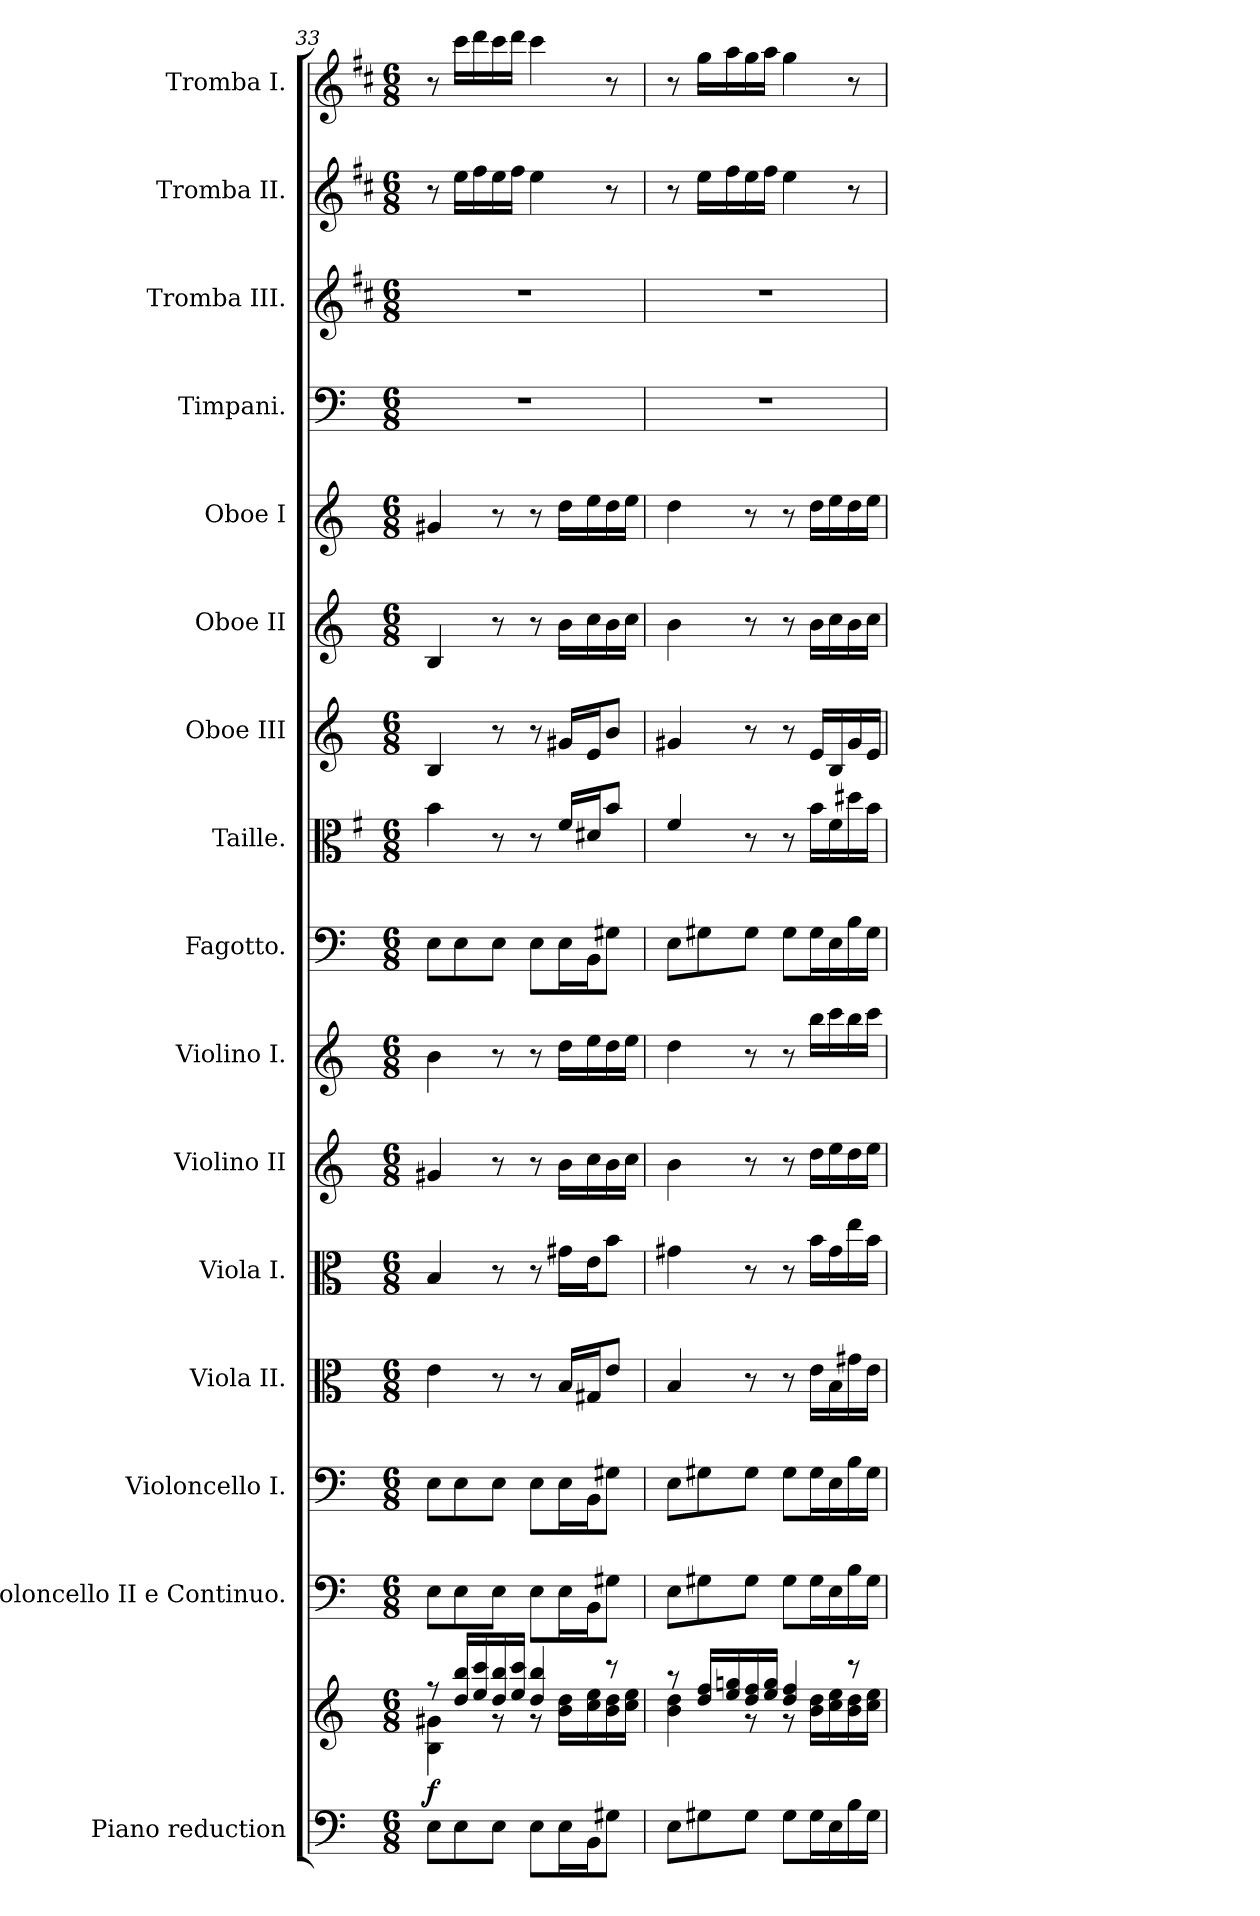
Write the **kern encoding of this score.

**kern	**kern	**dynam	**kern	**kern	**kern	**kern	**kern	**kern	**kern	**kern	**kern	**kern	**kern	**kern	**kern	**kern	**kern
*part16	*part16	*part16	*part15	*part14	*part13	*part12	*part11	*part10	*part9	*part8	*part7	*part6	*part5	*part4	*part3	*part2	*part1
*staff17	*staff16	*staff16/17	*staff15	*staff14	*staff13	*staff12	*staff11	*staff10	*staff9	*staff8	*staff7	*staff6	*staff5	*staff4	*staff3	*staff2	*staff1
*I"Piano reduction	*	*	*I"Violoncello II e Continuo.	*I"Violoncello I.	*I"Viola II.	*I"Viola I.	*I"Violino II	*I"Violino I.	*I"Fagotto.	*I"Taille.	*I"Oboe III	*I"Oboe II	*I"Oboe I	*I"Timpani.	*I"Tromba III.	*I"Tromba II.	*I"Tromba I.
*I'Pno	*	*	*I'Vc	*I'Vc	*I'Vla	*I'Vla	*	*I'Vln	*	*	*I'Ob	*I'Ob	*I'Ob	*I'Timp	*	*	*
*clefF4	*clefG2	*	*clefF4	*clefF4	*clefC3	*clefC3	*clefG2	*clefG2	*clefF4	*clefC3	*clefG2	*clefG2	*clefG2	*clefF4	*clefG2	*clefG2	*clefG2
*	*	*	*ITrd7c12	*	*	*	*	*	*	*ITrd4c7	*	*	*	*	*ITrd1c2	*ITrd1c2	*ITrd1c2
*k[]	*k[]	*	*k[]	*k[]	*k[]	*k[]	*k[]	*k[]	*k[]	*k[]	*k[]	*k[]	*k[]	*k[]	*k[]	*k[]	*k[]
*M6/8	*M6/8	*	*M6/8	*M6/8	*M6/8	*M6/8	*M6/8	*M6/8	*M6/8	*M6/8	*M6/8	*M6/8	*M6/8	*M6/8	*M6/8	*M6/8	*M6/8
=33	=33	=33	=33	=33	=33	=33	=33	=33	=33	=33	=33	=33	=33	=33	=33	=33	=33
*	*^	*	*	*	*	*	*	*	*	*	*	*	*	*	*	*	*
!	!	!	!LO:DY:b	!	!	!	!	!	!	!	!	!	!	!	!	!	!	!
8E\L	8r	4B\ 4g#X\	f	8EE\L	8E\L	4e\	4B/	4g#X/	4b\	8E\L	4e\	4B/	4B/	4g#X/	2.r	2.r	8r	8r
8E\	16dd/ 16bb/LL	.	.	8EE\	8E\	.	.	.	.	8E\	.	.	.	.	.	.	16dd\LL	16bb\LL
.	16ee/ 16ccc/	.	.	.	.	.	.	.	.	.	.	.	.	.	.	.	16ee\	16ccc\
8E\J	16dd/ 16bb/	8r	.	8EE\J	8E\J	8r	8r	8r	8r	8E\J	8r	8r	8r	8r	.	.	16dd\	16bb\
.	16ee/ 16ccc/JJ	.	.	.	.	.	.	.	.	.	.	.	.	.	.	.	16ee\JJ	16ccc\JJ
8E\L	4dd/ 4bb/	8r	.	8EE\L	8E\L	8r	8r	8r	8r	8E\L	8r	8r	8r	8r	.	.	4dd\	4bb\
16E\L	.	16b\ 16dd\LL	.	16EE\L	16E\L	16B/LL	16g#X\LL	16b\LL	16dd\LL	16E\L	16B/LL	16g#X/LL	16b\LL	16dd\LL	.	.	.	.
16BB\J	.	16cc\ 16ee\	.	16BBB\J	16BB\J	16G#X/J	16e\J	16cc\	16ee\	16BB\J	16G#X/J	16e/J	16cc\	16ee\	.	.	.	.
8G#X\J	8r	16b\ 16dd\	.	8GG#X\J	8G#X\J	8e/J	8b\J	16b\	16dd\	8G#X\J	8e/J	8b/J	16b\	16dd\	.	.	8r	8r
.	.	16cc\ 16ee\JJ	.	.	.	.	.	16cc\JJ	16ee\JJ	.	.	.	16cc\JJ	16ee\JJ	.	.	.	.
=34	=34	=34	=34	=34	=34	=34	=34	=34	=34	=34	=34	=34	=34	=34	=34	=34	=34	=34
8E\L	8r	4b\ 4dd\	.	8EE\L	8E\L	4B/	4g#X\	4b\	4dd\	8E\L	4B/	4g#X/	4b\	4dd\	2.r	2.r	8r	8r
8G#X\	16dd/ 16ff/LL	.	.	8GG#X\	8G#X\	.	.	.	.	8G#X\	.	.	.	.	.	.	16dd\LL	16ff\LL
.	16ee/ 16ggn/	.	.	.	.	.	.	.	.	.	.	.	.	.	.	.	16ee\	16gg\
8G#\J	16dd/ 16ff/	8r	.	8GG#\J	8G#\J	8r	8r	8r	8r	8G#\J	8r	8r	8r	8r	.	.	16dd\	16ff\
.	16ee/ 16gg/JJ	.	.	.	.	.	.	.	.	.	.	.	.	.	.	.	16ee\JJ	16gg\JJ
8G#\L	4dd/ 4ff/	8r	.	8GG#\L	8G#\L	8r	8r	8r	8r	8G#\L	8r	8r	8r	8r	.	.	4dd\	4ff\
16G#\L	.	16b\ 16dd\LL	.	16GG#\L	16G#\L	16e\LL	16b\LL	16dd\LL	16bb\LL	16G#\L	16e\LL	16e/LL	16b\LL	16dd\LL	.	.	.	.
16E\	.	16cc\ 16ee\	.	16EE\	16E\	16B\	16g#\	16ee\	16ccc\	16E\	16B\	16B/	16cc\	16ee\	.	.	.	.
16B\	8r	16b\ 16dd\	.	16BB\	16B\	16g#X\	16ee\	16dd\	16bb\	16B\	16g#X\	16g#/	16b\	16dd\	.	.	8r	8r
16G#\JJ	.	16cc\ 16ee\JJ	.	16GG#\JJ	16G#\JJ	16e\JJ	16b\JJ	16ee\JJ	16ccc\JJ	16G#\JJ	16e\JJ	16e/JJ	16cc\JJ	16ee\JJ	.	.	.	.
*	*v	*v	*	*	*	*	*	*	*	*	*	*	*	*	*	*	*	*
=	=	=	=	=	=	=	=	=	=	=	=	=	=	=	=	=	=
*-	*-	*-	*-	*-	*-	*-	*-	*-	*-	*-	*-	*-	*-	*-	*-	*-	*-
